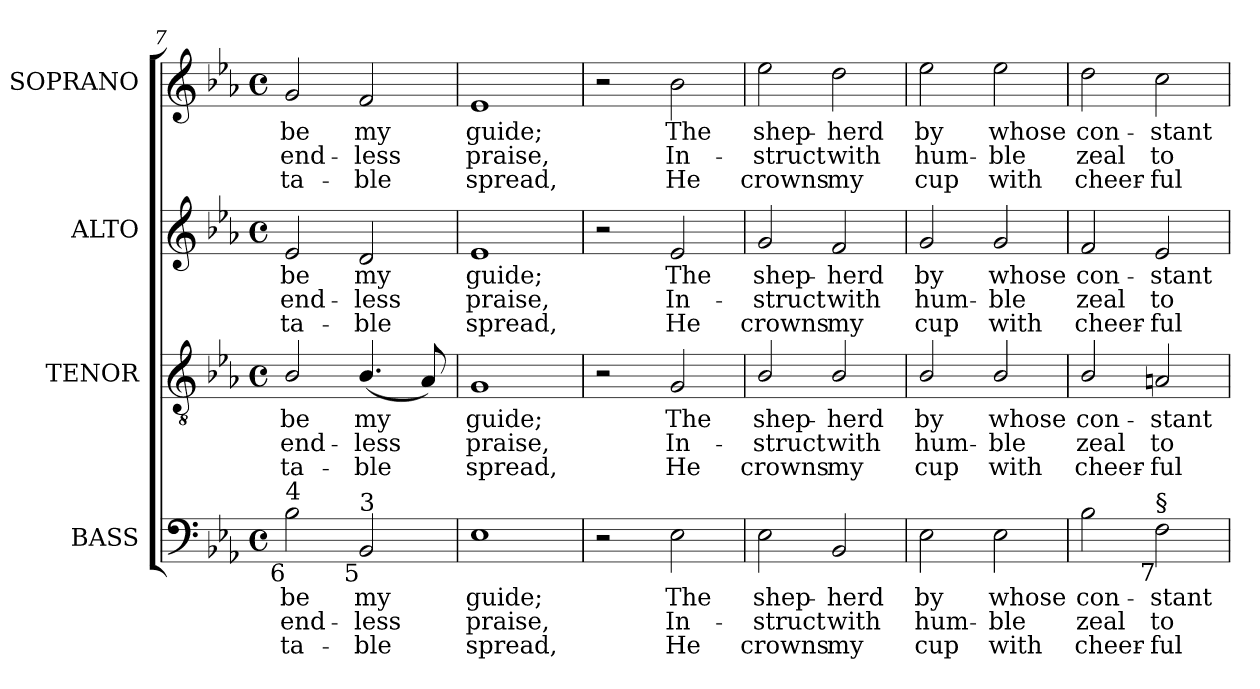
**kern	**text	**text	**text	**kern	**text	**text	**text	**kern	**text	**text	**text	**kern	**text	**text	**text
*part4	*part4	*part4	*part4	*part3	*part3	*part3	*part3	*part2	*part2	*part2	*part2	*part1	*part1	*part1	*part1
*staff4	*staff4	*staff4	*staff4	*staff3	*staff3	*staff3	*staff3	*staff2	*staff2	*staff2	*staff2	*staff1	*staff1	*staff1	*staff1
*I"BASS	*	*	*	*I"TENOR	*	*	*	*I"ALTO	*	*	*	*I"SOPRANO	*	*	*
*I'B.	*	*	*	*I'T.	*	*	*	*I'A.	*	*	*	*I'S.	*	*	*
*clefF4	*	*	*	*clefGv2	*	*	*	*clefG2	*	*	*	*clefG2	*	*	*
*	*	*	*	*ITrd7c12	*	*	*	*	*	*	*	*	*	*	*
*k[b-e-a-]	*	*	*	*k[b-e-a-]	*	*	*	*k[b-e-a-]	*	*	*	*k[b-e-a-]	*	*	*
*E-:	*	*	*	*E-:	*	*	*	*E-:	*	*	*	*E-:	*	*	*
*M4/4	*	*	*	*M4/4	*	*	*	*M4/4	*	*	*	*M4/4	*	*	*
*met(c)	*	*	*	*met(c)	*	*	*	*met(c)	*	*	*	*met(c)	*	*	*
=7	=7	=7	=7	=7	=7	=7	=7	=7	=7	=7	=7	=7	=7	=7	=7
!	!LO:LY:b:color=#000000	!LO:LY:b:color=#000000	!LO:LY:b:color=#000000	!	!	!	!	!	!	!	!	!	!	!	!
!	!	!	!	!	!LO:LY:b:color=#000000	!LO:LY:b:color=#000000	!LO:LY:b:color=#000000	!	!	!	!	!	!	!	!
!	!	!	!	!	!	!	!	!	!LO:LY:b:color=#000000	!LO:LY:b:color=#000000	!LO:LY:b:color=#000000	!	!	!	!
!LO:TX:b:rj:t=6	!	!	!	!	!	!	!	!	!	!	!	!	!	!	!
!LO:TX:t=4	!	!	!	!	!	!	!	!	!	!	!	!	!	!	!
!	!	!	!	!	!	!	!	!	!	!	!	!	!LO:LY:b:color=#000000	!LO:LY:b:color=#000000	!LO:LY:b:color=#000000
2B-i\	be	end-	ta-	2BB-i/	be	end-	ta-	2e-i/	be	end-	ta-	2gi/	be	end-	ta-
!	!LO:LY:b:color=#000000	!LO:LY:b:color=#000000	!LO:LY:b:color=#000000	!	!	!	!	!	!	!	!	!	!	!	!
!	!	!	!	!	!LO:LY:b:color=#000000	!LO:LY:b:color=#000000	!LO:LY:b:color=#000000	!	!	!	!	!	!	!	!
!	!	!	!	!	!	!	!	!	!LO:LY:b:color=#000000	!LO:LY:b:color=#000000	!LO:LY:b:color=#000000	!	!	!	!
!LO:TX:b:rj:t=5	!	!	!	!	!	!	!	!	!	!	!	!	!	!	!
!LO:TX:t=3	!	!	!	!	!	!	!	!	!	!	!	!	!	!	!
!	!	!	!	!	!	!	!	!	!	!	!	!	!LO:LY:b:color=#000000	!LO:LY:b:color=#000000	!LO:LY:b:color=#000000
2BB-i/	my	-less	-ble	(4.BB-i/	my	-less	-ble	2di/	my	-less	-ble	2fi/	my	-less	-ble
.	.	.	.	8AA-i/)	.	.	.	.	.	.	.	.	.	.	.
=8	=8	=8	=8	=8	=8	=8	=8	=8	=8	=8	=8	=8	=8	=8	=8
!	!LO:LY:b:color=#000000	!LO:LY:b:color=#000000	!LO:LY:b:color=#000000	!	!	!	!	!	!	!	!	!	!	!	!
!	!	!	!	!	!LO:LY:b:color=#000000	!LO:LY:b:color=#000000	!LO:LY:b:color=#000000	!	!	!	!	!	!	!	!
!	!	!	!	!	!	!	!	!	!LO:LY:b:color=#000000	!LO:LY:b:color=#000000	!LO:LY:b:color=#000000	!	!	!	!
!	!	!	!	!	!	!	!	!	!	!	!	!	!LO:LY:b:color=#000000	!LO:LY:b:color=#000000	!LO:LY:b:color=#000000
1E-i	guide;	praise,	spread,	1GGi	guide;	praise,	spread,	1e-i	guide;	praise,	spread,	1e-i	guide;	praise,	spread,
=9	=9	=9	=9	=9	=9	=9	=9	=9	=9	=9	=9	=9	=9	=9	=9
2r	.	.	.	2r	.	.	.	2r	.	.	.	2r	.	.	.
!	!LO:LY:b:color=#000000	!LO:LY:b:color=#000000	!LO:LY:b:color=#000000	!	!	!	!	!	!	!	!	!	!	!	!
!	!	!	!	!	!LO:LY:b:color=#000000	!LO:LY:b:color=#000000	!LO:LY:b:color=#000000	!	!	!	!	!	!	!	!
!	!	!	!	!	!	!	!	!	!LO:LY:b:color=#000000	!LO:LY:b:color=#000000	!LO:LY:b:color=#000000	!	!	!	!
!	!	!	!	!	!	!	!	!	!	!	!	!	!LO:LY:b:color=#000000	!LO:LY:b:color=#000000	!LO:LY:b:color=#000000
2E-i\	The	In-	He	2GGi/	The	In-	He	2e-i/	The	In-	He	2b-i\	The	In-	He
=10	=10	=10	=10	=10	=10	=10	=10	=10	=10	=10	=10	=10	=10	=10	=10
!	!LO:LY:b:color=#000000	!LO:LY:b:color=#000000	!LO:LY:b:color=#000000	!	!	!	!	!	!	!	!	!	!	!	!
!	!	!	!	!	!LO:LY:b:color=#000000	!LO:LY:b:color=#000000	!LO:LY:b:color=#000000	!	!	!	!	!	!	!	!
!	!	!	!	!	!	!	!	!	!LO:LY:b:color=#000000	!LO:LY:b:color=#000000	!LO:LY:b:color=#000000	!	!	!	!
!	!	!	!	!	!	!	!	!	!	!	!	!	!LO:LY:b:color=#000000	!LO:LY:b:color=#000000	!LO:LY:b:color=#000000
2E-i\	shep-	-struct	crowns	2BB-i/	shep-	-struct	crowns	2gi/	shep-	-struct	crowns	2ee-i\	shep-	-struct	crowns
!	!LO:LY:b:color=#000000	!LO:LY:b:color=#000000	!LO:LY:b:color=#000000	!	!	!	!	!	!	!	!	!	!	!	!
!	!	!	!	!	!LO:LY:b:color=#000000	!LO:LY:b:color=#000000	!LO:LY:b:color=#000000	!	!	!	!	!	!	!	!
!	!	!	!	!	!	!	!	!	!LO:LY:b:color=#000000	!LO:LY:b:color=#000000	!LO:LY:b:color=#000000	!	!	!	!
!	!	!	!	!	!	!	!	!	!	!	!	!	!LO:LY:b:color=#000000	!LO:LY:b:color=#000000	!LO:LY:b:color=#000000
2BB-i/	-herd	with	my	2BB-i/	-herd	with	my	2fi/	-herd	with	my	2ddi\	-herd	with	my
!!LO:LB:g=z
=11	=11	=11	=11	=11	=11	=11	=11	=11	=11	=11	=11	=11	=11	=11	=11
!	!LO:LY:b:color=#000000	!LO:LY:b:color=#000000	!LO:LY:b:color=#000000	!	!	!	!	!	!	!	!	!	!	!	!
!	!	!	!	!	!LO:LY:b:color=#000000	!LO:LY:b:color=#000000	!LO:LY:b:color=#000000	!	!	!	!	!	!	!	!
!	!	!	!	!	!	!	!	!	!LO:LY:b:color=#000000	!LO:LY:b:color=#000000	!LO:LY:b:color=#000000	!	!	!	!
!	!	!	!	!	!	!	!	!	!	!	!	!	!LO:LY:b:color=#000000	!LO:LY:b:color=#000000	!LO:LY:b:color=#000000
2E-i\	by	hum-	cup	2BB-i/	by	hum-	cup	2gi/	by	hum-	cup	2ee-i\	by	hum-	cup
!	!LO:LY:b:color=#000000	!LO:LY:b:color=#000000	!LO:LY:b:color=#000000	!	!	!	!	!	!	!	!	!	!	!	!
!	!	!	!	!	!LO:LY:b:color=#000000	!LO:LY:b:color=#000000	!LO:LY:b:color=#000000	!	!	!	!	!	!	!	!
!	!	!	!	!	!	!	!	!	!LO:LY:b:color=#000000	!LO:LY:b:color=#000000	!LO:LY:b:color=#000000	!	!	!	!
!	!	!	!	!	!	!	!	!	!	!	!	!	!LO:LY:b:color=#000000	!LO:LY:b:color=#000000	!LO:LY:b:color=#000000
2E-i\	whose	-ble	with	2BB-i/	whose	-ble	with	2gi/	whose	-ble	with	2ee-i\	whose	-ble	with
=12	=12	=12	=12	=12	=12	=12	=12	=12	=12	=12	=12	=12	=12	=12	=12
!	!LO:LY:b:color=#000000	!LO:LY:b:color=#000000	!LO:LY:b:color=#000000	!	!	!	!	!	!	!	!	!	!	!	!
!	!	!	!	!	!LO:LY:b:color=#000000	!LO:LY:b:color=#000000	!LO:LY:b:color=#000000	!	!	!	!	!	!	!	!
!	!	!	!	!	!	!	!	!	!LO:LY:b:color=#000000	!LO:LY:b:color=#000000	!LO:LY:b:color=#000000	!	!	!	!
!	!	!	!	!	!	!	!	!	!	!	!	!	!LO:LY:b:color=#000000	!LO:LY:b:color=#000000	!LO:LY:b:color=#000000
2B-i\	con-	zeal	cheer-	2BB-i/	con-	zeal	cheer-	2fi/	con-	zeal	cheer-	2ddi\	con-	zeal	cheer-
!	!LO:LY:b:color=#000000	!LO:LY:b:color=#000000	!LO:LY:b:color=#000000	!	!	!	!	!	!	!	!	!	!	!	!
!	!	!	!	!	!LO:LY:b:color=#000000	!LO:LY:b:color=#000000	!LO:LY:b:color=#000000	!	!	!	!	!	!	!	!
!	!	!	!	!	!	!	!	!	!LO:LY:b:color=#000000	!LO:LY:b:color=#000000	!LO:LY:b:color=#000000	!	!	!	!
!LO:TX:b:rj:t=7	!	!	!	!	!	!	!	!	!	!	!	!	!	!	!
!LO:TX:t=§	!	!	!	!	!	!	!	!	!	!	!	!	!	!	!
!	!	!	!	!	!	!	!	!	!	!	!	!	!LO:LY:b:color=#000000	!LO:LY:b:color=#000000	!LO:LY:b:color=#000000
2Fi\	-stant	to	-ful	2AAni/	-stant	to	-ful	2e-i/	-stant	to	-ful	2cci\	-stant	to	-ful
=	=	=	=	=	=	=	=	=	=	=	=	=	=	=	=
*-	*-	*-	*-	*-	*-	*-	*-	*-	*-	*-	*-	*-	*-	*-	*-
